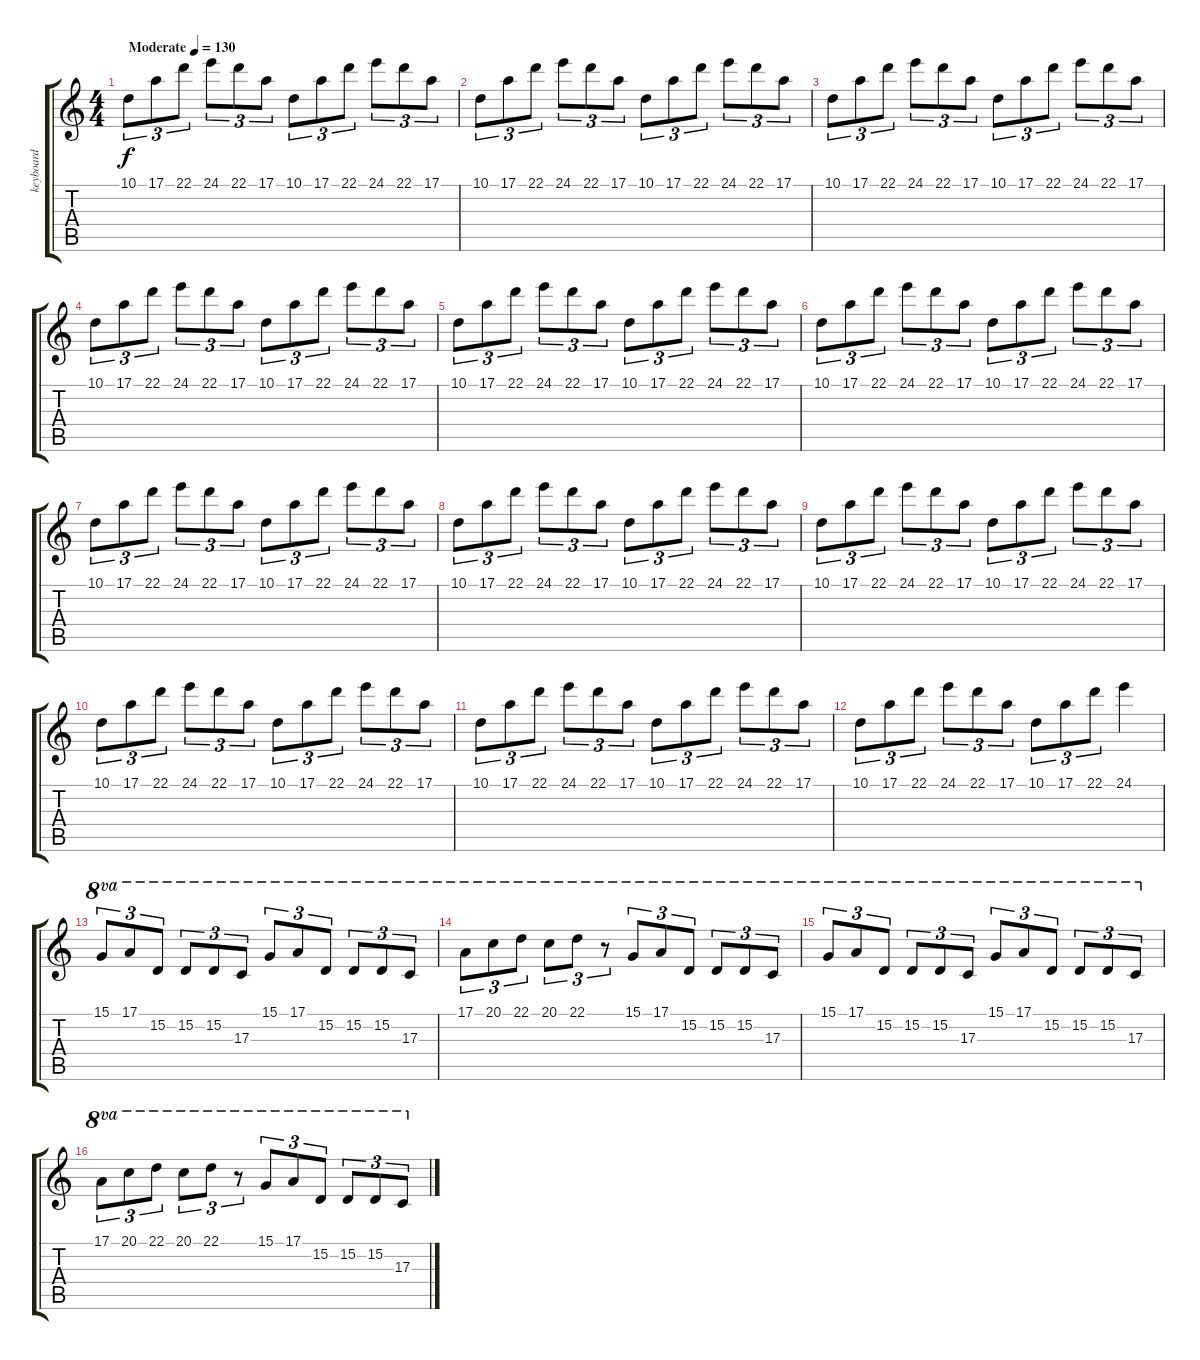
\track ("keyboard" "keyboard") {instrument churchorgan}
\staff {score tabs}
\tuning (E4 B3 G3 D3 A2 E2) {hide}
\ts (4 4)
\tempo (130 "Moderate")
\clef g2
\ks c
10.1.8{tu (3 2) dy f instrument churchorgan} 17.1.8{tu (3 2)} 22.1.8{tu (3 2)} 24.1.8{tu (3 2)} 22.1.8{tu (3 2)} 17.1.8{tu (3 2)} 10.1.8{tu (3 2)} 17.1.8{tu (3 2)} 22.1.8{tu (3 2)} 24.1.8{tu (3 2)} 22.1.8{tu (3 2)} 17.1.8{tu (3 2)} |
10.1.8{tu (3 2)} 17.1.8{tu (3 2)} 22.1.8{tu (3 2)} 24.1.8{tu (3 2)} 22.1.8{tu (3 2)} 17.1.8{tu (3 2)} 10.1.8{tu (3 2)} 17.1.8{tu (3 2)} 22.1.8{tu (3 2)} 24.1.8{tu (3 2)} 22.1.8{tu (3 2)} 17.1.8{tu (3 2)} |
10.1.8{tu (3 2)} 17.1.8{tu (3 2)} 22.1.8{tu (3 2)} 24.1.8{tu (3 2)} 22.1.8{tu (3 2)} 17.1.8{tu (3 2)} 10.1.8{tu (3 2)} 17.1.8{tu (3 2)} 22.1.8{tu (3 2)} 24.1.8{tu (3 2)} 22.1.8{tu (3 2)} 17.1.8{tu (3 2)} |
10.1.8{tu (3 2)} 17.1.8{tu (3 2)} 22.1.8{tu (3 2)} 24.1.8{tu (3 2)} 22.1.8{tu (3 2)} 17.1.8{tu (3 2)} 10.1.8{tu (3 2)} 17.1.8{tu (3 2)} 22.1.8{tu (3 2)} 24.1.8{tu (3 2)} 22.1.8{tu (3 2)} 17.1.8{tu (3 2)} |
10.1.8{tu (3 2)} 17.1.8{tu (3 2)} 22.1.8{tu (3 2)} 24.1.8{tu (3 2)} 22.1.8{tu (3 2)} 17.1.8{tu (3 2)} 10.1.8{tu (3 2)} 17.1.8{tu (3 2)} 22.1.8{tu (3 2)} 24.1.8{tu (3 2)} 22.1.8{tu (3 2)} 17.1.8{tu (3 2)} |
10.1.8{tu (3 2)} 17.1.8{tu (3 2)} 22.1.8{tu (3 2)} 24.1.8{tu (3 2)} 22.1.8{tu (3 2)} 17.1.8{tu (3 2)} 10.1.8{tu (3 2)} 17.1.8{tu (3 2)} 22.1.8{tu (3 2)} 24.1.8{tu (3 2)} 22.1.8{tu (3 2)} 17.1.8{tu (3 2)} |
10.1.8{tu (3 2)} 17.1.8{tu (3 2)} 22.1.8{tu (3 2)} 24.1.8{tu (3 2)} 22.1.8{tu (3 2)} 17.1.8{tu (3 2)} 10.1.8{tu (3 2)} 17.1.8{tu (3 2)} 22.1.8{tu (3 2)} 24.1.8{tu (3 2)} 22.1.8{tu (3 2)} 17.1.8{tu (3 2)} |
10.1.8{tu (3 2)} 17.1.8{tu (3 2)} 22.1.8{tu (3 2)} 24.1.8{tu (3 2)} 22.1.8{tu (3 2)} 17.1.8{tu (3 2)} 10.1.8{tu (3 2)} 17.1.8{tu (3 2)} 22.1.8{tu (3 2)} 24.1.8{tu (3 2)} 22.1.8{tu (3 2)} 17.1.8{tu (3 2)} |
10.1.8{tu (3 2)} 17.1.8{tu (3 2)} 22.1.8{tu (3 2)} 24.1.8{tu (3 2)} 22.1.8{tu (3 2)} 17.1.8{tu (3 2)} 10.1.8{tu (3 2)} 17.1.8{tu (3 2)} 22.1.8{tu (3 2)} 24.1.8{tu (3 2)} 22.1.8{tu (3 2)} 17.1.8{tu (3 2)} |
10.1.8{tu (3 2)} 17.1.8{tu (3 2)} 22.1.8{tu (3 2)} 24.1.8{tu (3 2)} 22.1.8{tu (3 2)} 17.1.8{tu (3 2)} 10.1.8{tu (3 2)} 17.1.8{tu (3 2)} 22.1.8{tu (3 2)} 24.1.8{tu (3 2)} 22.1.8{tu (3 2)} 17.1.8{tu (3 2)} |
10.1.8{tu (3 2)} 17.1.8{tu (3 2)} 22.1.8{tu (3 2)} 24.1.8{tu (3 2)} 22.1.8{tu (3 2)} 17.1.8{tu (3 2)} 10.1.8{tu (3 2)} 17.1.8{tu (3 2)} 22.1.8{tu (3 2)} 24.1.8{tu (3 2)} 22.1.8{tu (3 2)} 17.1.8{tu (3 2)} |
10.1.8{tu (3 2)} 17.1.8{tu (3 2)} 22.1.8{tu (3 2)} 24.1.8{tu (3 2)} 22.1.8{tu (3 2)} 17.1.8{tu (3 2)} 10.1.8{tu (3 2)} 17.1.8{tu (3 2)} 22.1.8{tu (3 2)} 24.1.4 |
15.1.8{tu (3 2) ot 8va} 17.1.8{tu (3 2) ot 8va} 15.2.8{tu (3 2) ot 8va} 15.2.8{tu (3 2) ot 8va} 15.2.8{tu (3 2) ot 8va} 17.3.8{tu (3 2) ot 8va} 15.1.8{tu (3 2) ot 8va} 17.1.8{tu (3 2) ot 8va} 15.2.8{tu (3 2) ot 8va} 15.2.8{tu (3 2) ot 8va} 15.2.8{tu (3 2) ot 8va} 17.3.8{tu (3 2) ot 8va} |
17.1.8{tu (3 2) ot 8va} 20.1.8{tu (3 2) ot 8va} 22.1.8{tu (3 2) ot 8va} 20.1.8{tu (3 2) ot 8va} 22.1.8{tu (3 2) ot 8va} r.8{tu (3 2) ot 8va} 15.1.8{tu (3 2) ot 8va} 17.1.8{tu (3 2) ot 8va} 15.2.8{tu (3 2) ot 8va} 15.2.8{tu (3 2) ot 8va} 15.2.8{tu (3 2) ot 8va} 17.3.8{tu (3 2) ot 8va} |
15.1.8{tu (3 2) ot 8va} 17.1.8{tu (3 2) ot 8va} 15.2.8{tu (3 2) ot 8va} 15.2.8{tu (3 2) ot 8va} 15.2.8{tu (3 2) ot 8va} 17.3.8{tu (3 2) ot 8va} 15.1.8{tu (3 2) ot 8va} 17.1.8{tu (3 2) ot 8va} 15.2.8{tu (3 2) ot 8va} 15.2.8{tu (3 2) ot 8va} 15.2.8{tu (3 2) ot 8va} 17.3.8{tu (3 2) ot 8va} |
17.1.8{tu (3 2) ot 8va} 20.1.8{tu (3 2) ot 8va} 22.1.8{tu (3 2) ot 8va} 20.1.8{tu (3 2) ot 8va} 22.1.8{tu (3 2) ot 8va} r.8{tu (3 2) ot 8va} 15.1.8{tu (3 2) ot 8va} 17.1.8{tu (3 2) ot 8va} 15.2.8{tu (3 2) ot 8va} 15.2.8{tu (3 2) ot 8va} 15.2.8{tu (3 2) ot 8va} 17.3.8{tu (3 2) ot 8va}
